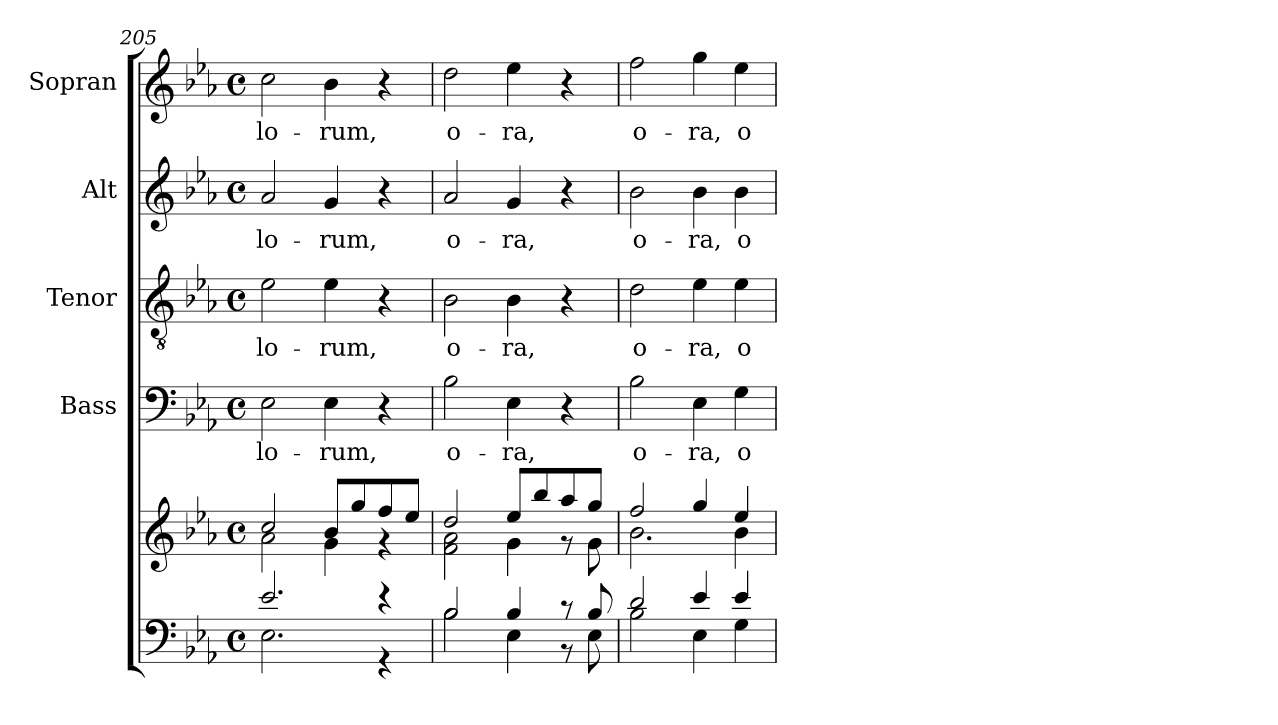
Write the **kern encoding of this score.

**kern	**kern	**kern	**text	**kern	**text	**kern	**text	**kern	**text
*part5	*part5	*part4	*part4	*part3	*part3	*part2	*part2	*part1	*part1
*staff6	*staff5	*staff4	*staff4	*staff3	*staff3	*staff2	*staff2	*staff1	*staff1
*	*	*I"Bass	*	*I"Tenor	*	*I"Alt	*	*I"Sopran	*
*	*	*I'B.	*	*I'T.	*	*I'A.	*	*I'S.	*
!!LO:LB:g=z
*clefF4	*clefG2	*clefF4	*	*clefGv2	*	*clefG2	*	*clefG2	*
*k[b-e-a-]	*k[b-e-a-]	*k[b-e-a-]	*	*k[b-e-a-]	*	*k[b-e-a-]	*	*k[b-e-a-]	*
*E-:	*E-:	*E-:	*	*E-:	*	*E-:	*	*E-:	*
*M4/4	*M4/4	*M4/4	*	*M4/4	*	*M4/4	*	*M4/4	*
*met(c)	*met(c)	*met(c)	*	*met(c)	*	*met(c)	*	*met(c)	*
=205	=205	=205	=205	=205	=205	=205	=205	=205	=205
*^	*^	*	*	*	*	*	*	*	*
!	!	!	!	!	!LO:LY:b	!	!LO:LY:b	!	!LO:LY:b	!	!LO:LY:b
2.e-/	2.E-\	2cc/	2a-\	2E-\	-lo-	2e-\	-lo-	2a-/	-lo-	2cc\	-lo-
!	!	!	!	!	!LO:LY:b	!	!LO:LY:b	!	!LO:LY:b	!	!LO:LY:b
.	.	8b-/L	4g\	4E-\	-rum,	4e-\	-rum,	4g/	-rum,	4b-\	-rum,
.	.	8gg/	.	.	.	.	.	.	.	.	.
4r	4r	8ff/	4rg	4r	.	4r	.	4r	.	4r	.
.	.	8ee-/J	.	.	.	.	.	.	.	.	.
=206	=206	=206	=206	=206	=206	=206	=206	=206	=206	=206	=206
!	!	!	!	!	!LO:LY:b	!	!LO:LY:b	!	!LO:LY:b	!	!LO:LY:b
2B-/	2B-\	2dd/	2f\ 2a-\	2B-\	o-	2B-\	o-	2a-/	o-	2dd\	o-
!	!	!	!	!	!LO:LY:b	!	!LO:LY:b	!	!LO:LY:b	!	!LO:LY:b
4B-/	4E-\	8ee-/L	4g\	4E-\	-ra,	4B-\	-ra,	4g/	-ra,	4ee-\	-ra,
.	.	8bb-/	.	.	.	.	.	.	.	.	.
8r	8r	8aa-/	8rg	4r	.	4r	.	4r	.	4r	.
8B-/	8E-\	8gg/J	8g\	.	.	.	.	.	.	.	.
=207	=207	=207	=207	=207	=207	=207	=207	=207	=207	=207	=207
!	!	!	!	!	!LO:LY:b	!	!LO:LY:b	!	!LO:LY:b	!	!LO:LY:b
2d/	2B-\	2ff/	2.b-\	2B-\	o-	2d\	o-	2b-\	o-	2ff\	o-
!	!	!	!	!	!LO:LY:b	!	!LO:LY:b	!	!LO:LY:b	!	!LO:LY:b
4e-/	4E-\	4gg/	.	4E-\	-ra,	4e-\	-ra,	4b-\	-ra,	4gg\	-ra,
!	!	!	!	!	!LO:LY:b	!	!LO:LY:b	!	!LO:LY:b	!	!LO:LY:b
4e-/	4G\	4ee-/	4b-\	4G\	o-	4e-\	o-	4b-\	o-	4ee-\	o-
*v	*v	*	*	*	*	*	*	*	*	*	*
*	*v	*v	*	*	*	*	*	*	*	*
=	=	=	=	=	=	=	=	=	=
*-	*-	*-	*-	*-	*-	*-	*-	*-	*-
